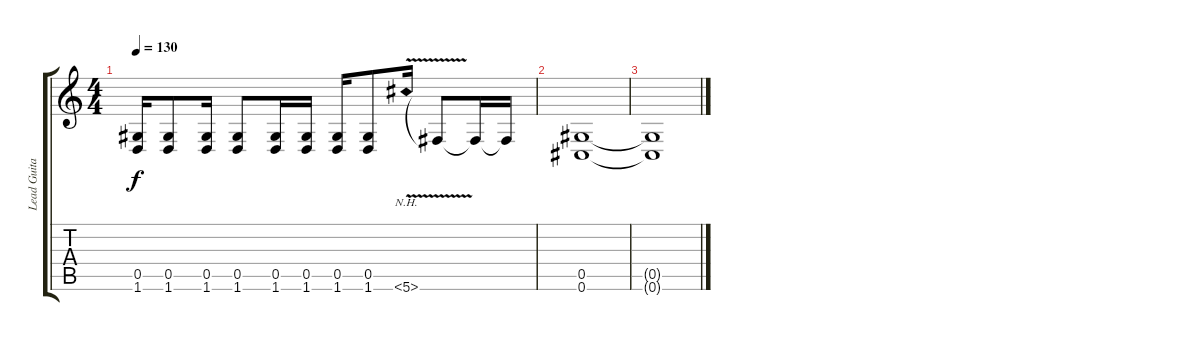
\track ("Lead Guitar - Andrew Whiting" "Lead Guita") {instrument distortionguitar}
\staff {score tabs}
\tuning (Eb4 Bb3 Gb3 Db3 Ab2 Db2) {hide}
\ts (4 4)
\tempo 130
\clef g2
\ks c
(0.5 1.6).16{dy f} (0.5 1.6).8 (0.5 1.6).16 (0.5 1.6).8 (0.5 1.6).16 (0.5 1.6).16 (0.5 1.6).16 (0.5 1.6).8 5.6{nh v}.16 5.6{t}.8 5.6{t}.16 5.6{t}.16 |
(0.5 0.6).1 |
(0.5{t} 0.6{t}).1
